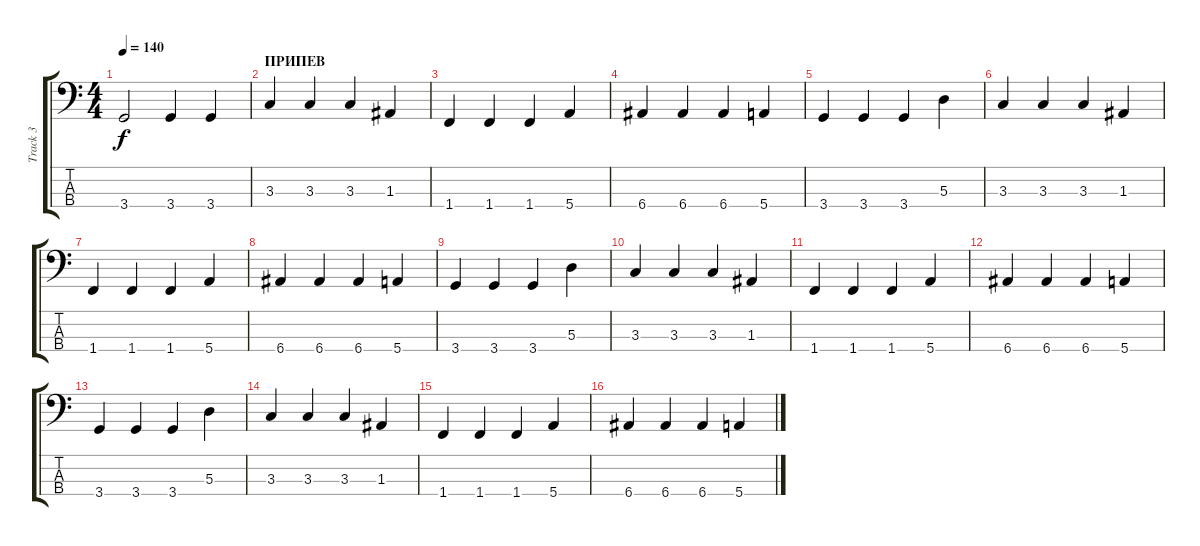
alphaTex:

\track ("Track 3" "Track 3") {instrument electricbassfinger}
\staff {score tabs}
\tuning (G2 D2 A1 E1) {hide}
\ts (4 4)
\tempo 140
\clef f4
\ks c
3.4.2{dy f} 3.4.4 3.4.4 |
\section ("" "ПРИПЕВ")
3.3.4 3.3.4 3.3.4 1.3.4 |
1.4.4 1.4.4 1.4.4 5.4.4 |
6.4.4 6.4.4 6.4.4 5.4.4 |
3.4.4 3.4.4 3.4.4 5.3.4 |
3.3.4 3.3.4 3.3.4 1.3.4 |
1.4.4 1.4.4 1.4.4 5.4.4 |
6.4.4 6.4.4 6.4.4 5.4.4 |
3.4.4 3.4.4 3.4.4 5.3.4 |
3.3.4 3.3.4 3.3.4 1.3.4 |
1.4.4 1.4.4 1.4.4 5.4.4 |
6.4.4 6.4.4 6.4.4 5.4.4 |
3.4.4 3.4.4 3.4.4 5.3.4 |
3.3.4 3.3.4 3.3.4 1.3.4 |
1.4.4 1.4.4 1.4.4 5.4.4 |
6.4.4 6.4.4 6.4.4 5.4.4
